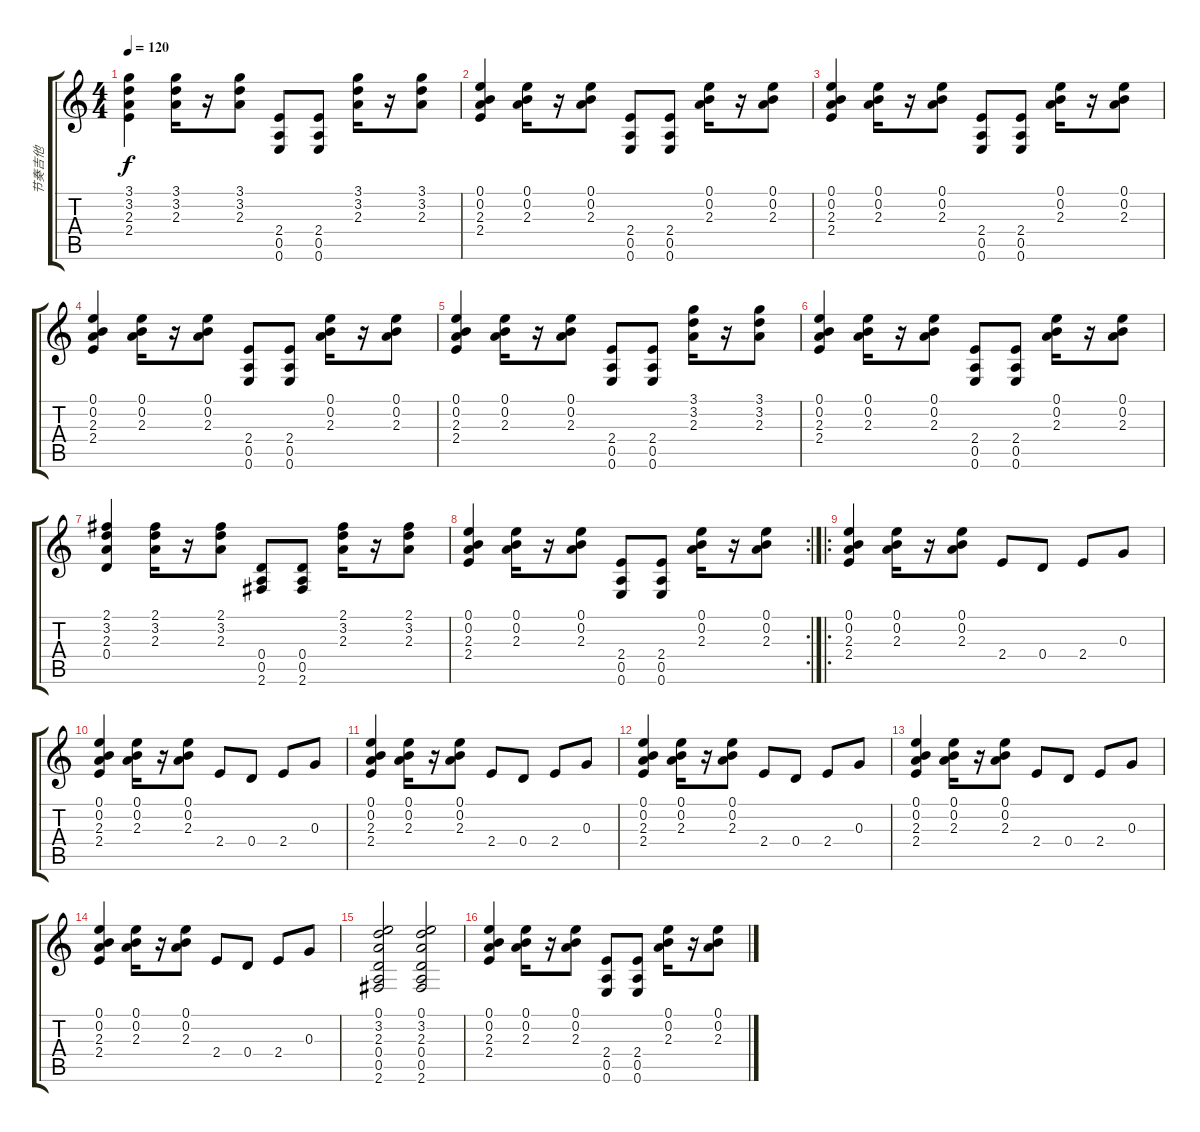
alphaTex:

\track ("节奏吉他" "节奏吉他") {instrument acousticguitarsteel}
\staff {score tabs}
\tuning (E4 B3 G3 D3 A2 E2) {hide}
\ts (4 4)
\tempo 120
\clef g2
\ks c
(3.1 3.2 2.3 2.4).4{dy f} (3.1 3.2 2.3).16 r.16 (3.1 3.2 2.3).8 (2.4 0.5 0.6).8 (2.4 0.5 0.6).8 (3.1 3.2 2.3).16 r.16 (3.1 3.2 2.3).8 |
(0.1 0.2 2.3 2.4).4 (0.1 0.2 2.3).16 r.16 (0.1 0.2 2.3).8 (2.4 0.5 0.6).8 (2.4 0.5 0.6).8 (0.1 0.2 2.3).16 r.16 (0.1 0.2 2.3).8 |
(0.1 0.2 2.3 2.4).4 (0.1 0.2 2.3).16 r.16 (0.1 0.2 2.3).8 (2.4 0.5 0.6).8 (2.4 0.5 0.6).8 (0.1 0.2 2.3).16 r.16 (0.1 0.2 2.3).8 |
(0.1 0.2 2.3 2.4).4 (0.1 0.2 2.3).16 r.16 (0.1 0.2 2.3).8 (2.4 0.5 0.6).8 (2.4 0.5 0.6).8 (0.1 0.2 2.3).16 r.16 (0.1 0.2 2.3).8 |
(0.1 0.2 2.3 2.4).4 (0.1 0.2 2.3).16 r.16 (0.1 0.2 2.3).8 (2.4 0.5 0.6).8 (2.4 0.5 0.6).8 (3.1 3.2 2.3).16 r.16 (3.1 3.2 2.3).8 |
(0.1 0.2 2.3 2.4).4 (0.1 0.2 2.3).16 r.16 (0.1 0.2 2.3).8 (2.4 0.5 0.6).8 (2.4 0.5 0.6).8 (0.1 0.2 2.3).16 r.16 (0.1 0.2 2.3).8 |
(2.1 3.2 2.3 0.4).4 (2.1 3.2 2.3).16 r.16 (2.1 3.2 2.3).8 (0.4 0.5 2.6).8 (0.4 0.5 2.6).8 (2.1 3.2 2.3).16 r.16 (2.1 3.2 2.3).8 |
\rc 2
(0.1 0.2 2.3 2.4).4 (0.1 0.2 2.3).16 r.16 (0.1 0.2 2.3).8 (2.4 0.5 0.6).8 (2.4 0.5 0.6).8 (0.1 0.2 2.3).16 r.16 (0.1 0.2 2.3).8 |
\ro
(0.1 0.2 2.3 2.4).4 (0.1 0.2 2.3).16 r.16 (0.1 0.2 2.3).8 2.4.8 0.4.8 2.4.8 0.3.8 |
(0.1 0.2 2.3 2.4).4 (0.1 0.2 2.3).16 r.16 (0.1 0.2 2.3).8 2.4.8 0.4.8 2.4.8 0.3.8 |
(0.1 0.2 2.3 2.4).4 (0.1 0.2 2.3).16 r.16 (0.1 0.2 2.3).8 2.4.8 0.4.8 2.4.8 0.3.8 |
(0.1 0.2 2.3 2.4).4 (0.1 0.2 2.3).16 r.16 (0.1 0.2 2.3).8 2.4.8 0.4.8 2.4.8 0.3.8 |
(0.1 0.2 2.3 2.4).4 (0.1 0.2 2.3).16 r.16 (0.1 0.2 2.3).8 2.4.8 0.4.8 2.4.8 0.3.8 |
(0.1 0.2 2.3 2.4).4 (0.1 0.2 2.3).16 r.16 (0.1 0.2 2.3).8 2.4.8 0.4.8 2.4.8 0.3.8 |
(0.1 3.2 2.3 0.4 0.5 2.6).2 (0.1 3.2 2.3 0.4 0.5 2.6).2 |
(0.1 0.2 2.3 2.4).4 (0.1 0.2 2.3).16 r.16 (0.1 0.2 2.3).8 (2.4 0.5 0.6).8 (2.4 0.5 0.6).8 (0.1 0.2 2.3).16 r.16 (0.1 0.2 2.3).8
